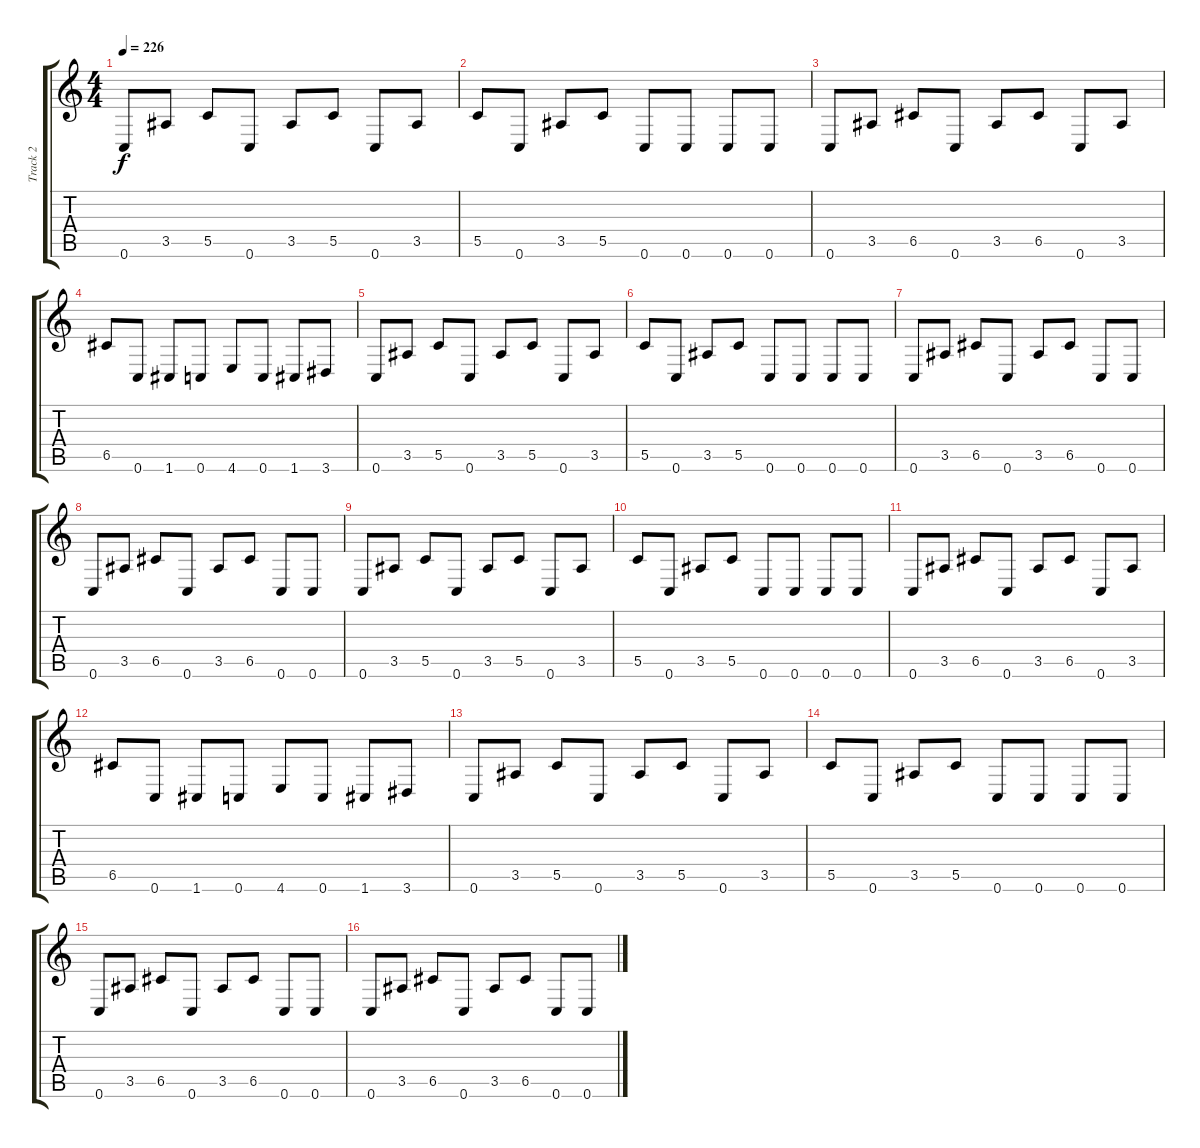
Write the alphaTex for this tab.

\track ("Track 2" "Track 2") {instrument overdrivenguitar}
\staff {score tabs}
\tuning (D4 A3 F3 C3 G2 C2) {hide}
\ts (4 4)
\tempo 226
\clef g2
\ks c
0.6.8{dy f} 3.5.8 5.5.8 0.6.8 3.5.8 5.5.8 0.6.8 3.5.8 |
5.5.8 0.6.8 3.5.8 5.5.8 0.6.8 0.6.8 0.6.8 0.6.8 |
0.6.8 3.5.8 6.5.8 0.6.8 3.5.8 6.5.8 0.6.8 3.5.8 |
6.5.8 0.6.8 1.6.8 0.6.8 4.6.8 0.6.8 1.6.8 3.6.8 |
0.6.8 3.5.8 5.5.8 0.6.8 3.5.8 5.5.8 0.6.8 3.5.8 |
5.5.8 0.6.8 3.5.8 5.5.8 0.6.8 0.6.8 0.6.8 0.6.8 |
0.6.8 3.5.8 6.5.8 0.6.8 3.5.8 6.5.8 0.6.8 0.6.8 |
0.6.8 3.5.8 6.5.8 0.6.8 3.5.8 6.5.8 0.6.8 0.6.8 |
0.6.8 3.5.8 5.5.8 0.6.8 3.5.8 5.5.8 0.6.8 3.5.8 |
5.5.8 0.6.8 3.5.8 5.5.8 0.6.8 0.6.8 0.6.8 0.6.8 |
0.6.8 3.5.8 6.5.8 0.6.8 3.5.8 6.5.8 0.6.8 3.5.8 |
6.5.8 0.6.8 1.6.8 0.6.8 4.6.8 0.6.8 1.6.8 3.6.8 |
0.6.8 3.5.8 5.5.8 0.6.8 3.5.8 5.5.8 0.6.8 3.5.8 |
5.5.8 0.6.8 3.5.8 5.5.8 0.6.8 0.6.8 0.6.8 0.6.8 |
0.6.8 3.5.8 6.5.8 0.6.8 3.5.8 6.5.8 0.6.8 0.6.8 |
0.6.8 3.5.8 6.5.8 0.6.8 3.5.8 6.5.8 0.6.8 0.6.8
